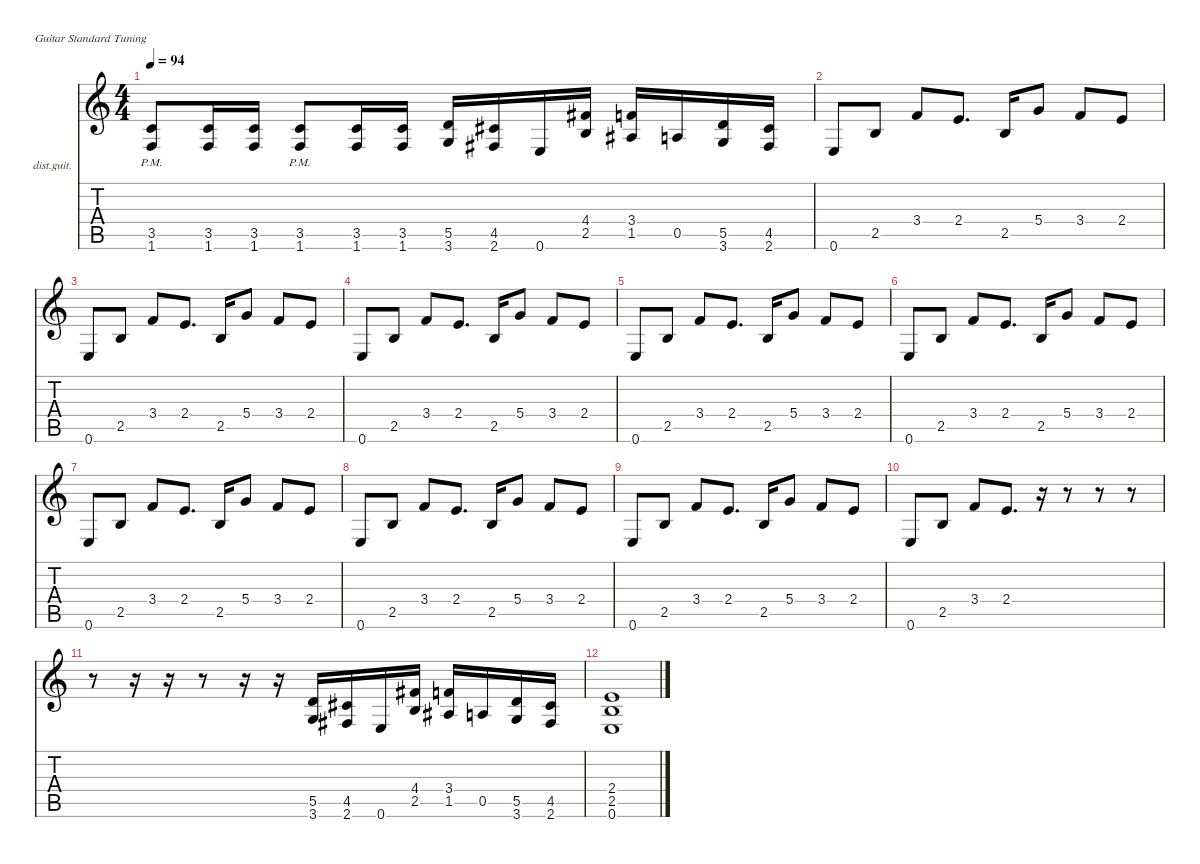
\defaultSystemsLayout 4
\hideDynamics
\bracketExtendMode nobrackets
\firstSystemTrackNameOrientation horizontal
\otherSystemsTrackNameOrientation horizontal
\track ("Kirk Hammett" "dist.guit.") {instrument distortionguitar}
\staff {score tabs}
\tuning (E4 B3 G3 D3 A2 E2)
\ts (4 4)
\tempo 94
\clef g2
\ks c
(3.5{pm} 1.6).8{dy f} (3.5 1.6).16 (3.5 1.6).16 (3.5{pm} 1.6).8 (3.5 1.6).16 (3.5 1.6).16 (5.5 3.6).16 (4.5{acc #} 2.6{acc #}).16 0.6.16 (4.4{acc #} 2.5).16 (3.4 1.5{acc #}).16 0.5.16 (5.5 3.6).16 (4.5{acc #} 2.6{acc #}).16 |
0.6.8{instrument electricguitarclean} 2.5.8 3.4.8 2.4.8{d} 2.5.16 5.4.8 3.4.8 2.4.8 |
0.6.8 2.5.8 3.4.8 2.4.8{d} 2.5.16 5.4.8 3.4.8 2.4.8 |
0.6.8 2.5.8 3.4.8 2.4.8{d} 2.5.16 5.4.8 3.4.8 2.4.8 |
0.6.8 2.5.8 3.4.8 2.4.8{d} 2.5.16 5.4.8 3.4.8 2.4.8 |
0.6.8 2.5.8 3.4.8 2.4.8{d} 2.5.16 5.4.8 3.4.8 2.4.8 |
0.6.8 2.5.8 3.4.8 2.4.8{d} 2.5.16 5.4.8 3.4.8 2.4.8 |
0.6.8 2.5.8 3.4.8 2.4.8{d} 2.5.16 5.4.8 3.4.8 2.4.8 |
0.6.8 2.5.8 3.4.8 2.4.8{d} 2.5.16 5.4.8 3.4.8 2.4.8 |
0.6.8 2.5.8 3.4.8 2.4.8{d} r.16 r.8 r.8 r.8 |
r.8{instrument distortionguitar} r.16 r.16 r.8 r.16 r.16 (5.5 3.6).16 (4.5{acc #} 2.6{acc #}).16 0.6.16 (4.4{acc #} 2.5).16 (3.4 1.5{acc #}).16 0.5.16 (5.5 3.6).16 (4.5{acc #} 2.6{acc #}).16 |
(2.4 2.5 0.6).1
